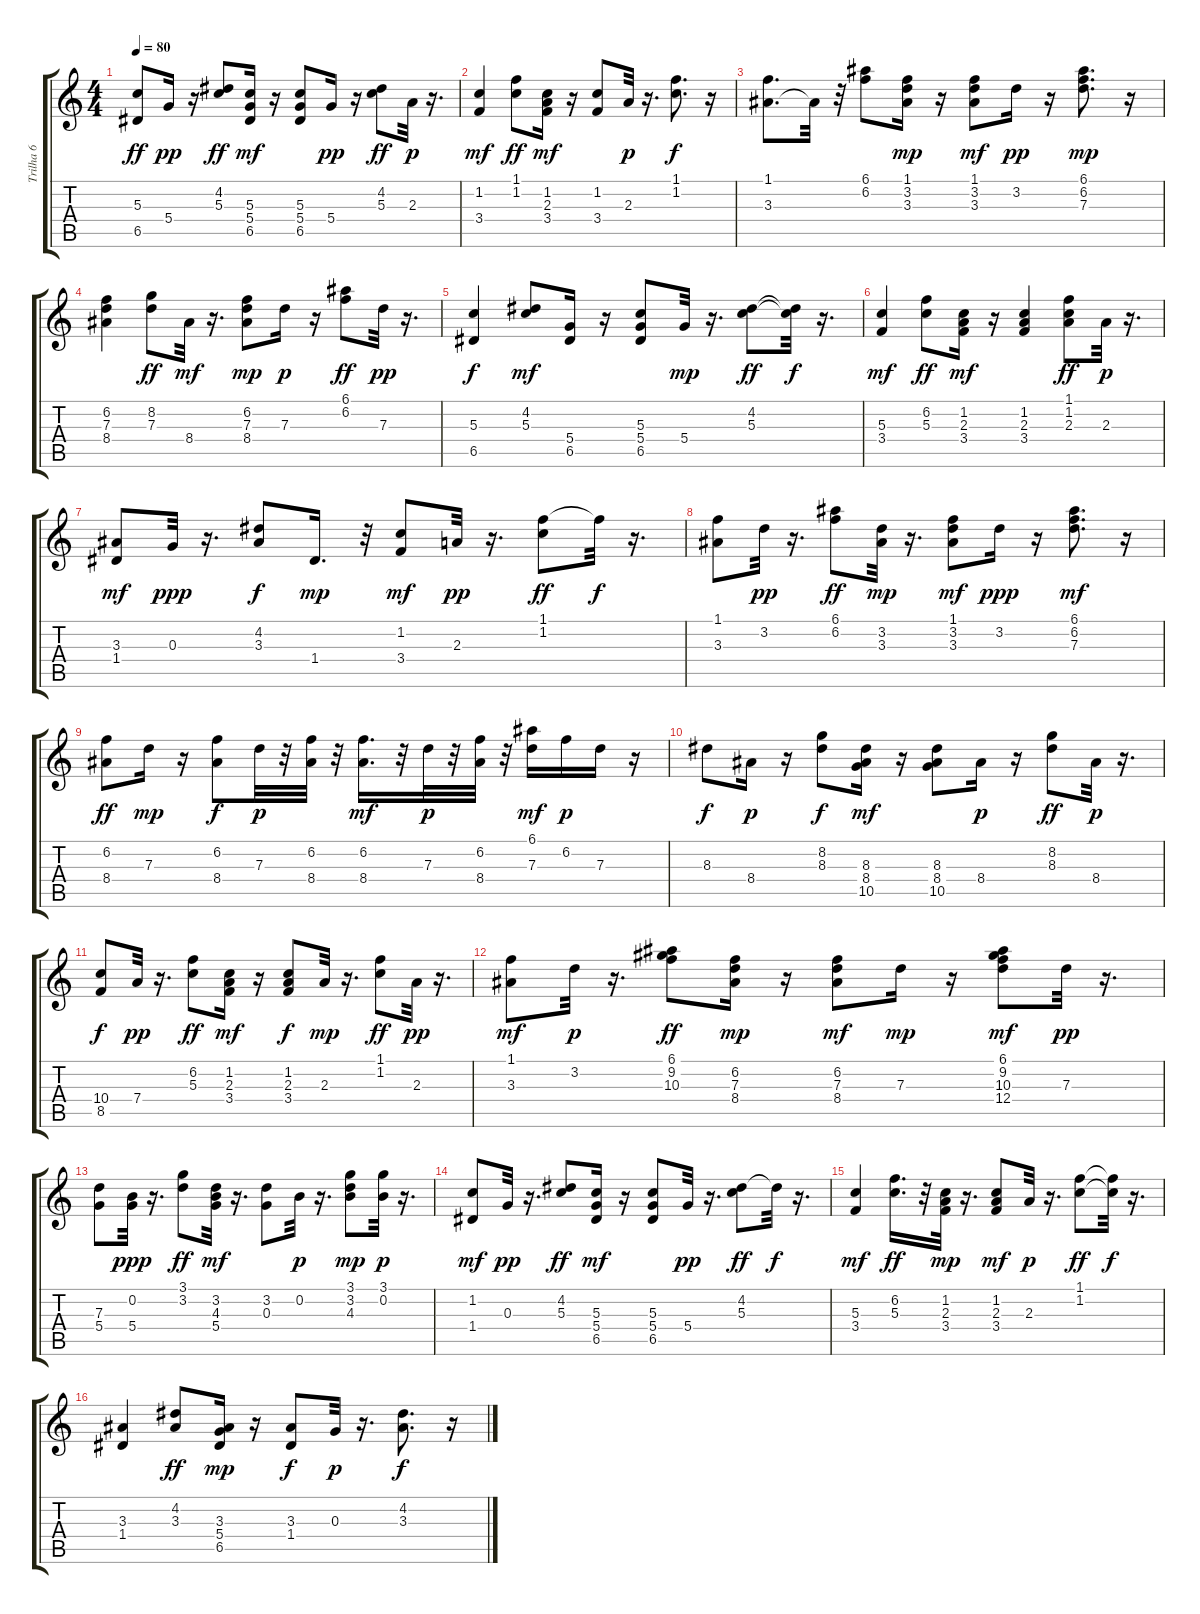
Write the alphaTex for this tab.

\track ("Trilha 6" "Trilha 6") {instrument acousticguitarsteel}
\staff {score tabs}
\tuning (E4 B3 G3 D3 A2 E2) {hide}
\ts (4 4)
\tempo 80
\clef g2
\ks c
(5.3 6.5).8{dy ff} 5.4.16{dy pp} r.16 (4.2 5.3).8{dy ff} (5.3 5.4 6.5).16{dy mf} r.16 (5.3 5.4 6.5).8 5.4.16{dy pp} r.16 (4.2 5.3).8{dy ff} 2.3.32{dy p} r.16{d} |
(1.2 3.4).4{dy mf} (1.1 1.2).8{dy ff} (1.2 2.3 3.4).16{dy mf} r.16 (1.2 3.4).8 2.3.32{dy p} r.16{d} (1.1 1.2).8{d dy f} r.16 |
(1.1 3.3).8{d} 3.3{t}.32 r.32 (6.1 6.2).8 (1.1 3.2 3.3).16{dy mp} r.16 (1.1 3.2 3.3).8{dy mf} 3.2.16{dy pp} r.16 (6.1 6.2 7.3).8{d dy mp} r.16 |
(6.2 7.3 8.4).4 (8.2 7.3).8{dy ff} 8.4.32{dy mf} r.16{d} (6.2 7.3 8.4).8{dy mp} 7.3.16{dy p} r.16 (6.1 6.2).8{dy ff} 7.3.32{dy pp} r.16{d} |
(5.3 6.5).4{dy f} (4.2 5.3).8{dy mf} (5.4 6.5).16 r.16 (5.3 5.4 6.5).8 5.4.32{dy mp} r.16{d} (4.2 5.3).8{dy ff} (4.2{t} 5.3{t}).32{dy f} r.16{d} |
(5.3 3.4).4{dy mf} (6.2 5.3).8{dy ff} (1.2 2.3 3.4).16{dy mf} r.16 (1.2 2.3 3.4).4 (1.1 1.2 2.3).8{dy ff} 2.3.32{dy p} r.16{d} |
(3.3 1.4).8{dy mf} 0.3.32{dy ppp} r.16{d} (4.2 3.3).8{dy f} 1.4.16{d dy mp} r.32 (1.2 3.4).8{dy mf} 2.3.32{dy pp} r.16{d} (1.1 1.2).8{dy ff} 1.1{t}.32{dy f} r.16{d} |
(1.1 3.3).8 3.2.32{dy pp} r.16{d} (6.1 6.2).8{dy ff} (3.2 3.3).32{dy mp} r.16{d} (1.1 3.2 3.3).8{dy mf} 3.2.16{dy ppp} r.16 (6.1 6.2 7.3).8{d dy mf} r.16 |
(6.2 8.4).8{dy ff} 7.3.16{dy mp} r.16 (6.2 8.4).8{dy f} 7.3.32{dy p} r.32 (6.2 8.4).32 r.32 (6.2 8.4).16{d dy mf} r.32 7.3.32{dy p} r.32 (6.2 8.4).32 r.32 (6.1 7.3).16{dy mf} 6.2.16{dy p} 7.3.16 r.16 |
8.3.8{dy f} 8.4.16{dy p} r.16 (8.2 8.3).8{dy f} (8.3 8.4 10.5).16{dy mf} r.16 (8.3 8.4 10.5).8 8.4.16{dy p} r.16 (8.2 8.3).8{dy ff} 8.4.32{dy p} r.16{d} |
(10.4 8.5).8{dy f} 7.4.32{dy pp} r.16{d} (6.2 5.3).8{dy ff} (1.2 2.3 3.4).16{dy mf} r.16 (1.2 2.3 3.4).8{dy f} 2.3.32{dy mp} r.16{d} (1.1 1.2).8{dy ff} 2.3.32{dy pp} r.16{d} |
(1.1 3.3).8{dy mf} 3.2.32{dy p} r.16{d} (6.1 9.2 10.3).8{dy ff} (6.2 7.3 8.4).16{dy mp} r.16 (6.2 7.3 8.4).8{dy mf} 7.3.16{dy mp} r.16 (6.1 9.2 10.3 12.4).8{dy mf} 7.3.32{dy pp} r.16{d} |
(7.3 5.4).8 (0.2 5.4).32{dy ppp} r.16{d} (3.1 3.2).8{dy ff} (3.2 4.3 5.4).32{dy mf} r.16{d} (3.2 0.3).8 0.2.32{dy p} r.16{d} (3.1 3.2 4.3).8{dy mp} (3.1 0.2).32{dy p} r.16{d} |
(1.2 1.4).8{dy mf} 0.3.32{dy pp} r.16{d} (4.2 5.3).8{dy ff} (5.3 5.4 6.5).16{dy mf} r.16 (5.3 5.4 6.5).8 5.4.32{dy pp} r.16{d} (4.2 5.3).8{dy ff} 4.2{t}.32{dy f} r.16{d} |
(5.3 3.4).4{dy mf} (6.2 5.3).16{d dy ff} r.32 (1.2 2.3 3.4).32{dy mp} r.16{d} (1.2 2.3 3.4).8{dy mf} 2.3.32{dy p} r.16{d} (1.1 1.2).8{dy ff} (1.1{t} 1.2{t}).32{dy f} r.16{d} |
(3.3 1.4).4 (4.2 3.3).8{dy ff} (3.3 5.4 6.5).16{dy mp} r.16 (3.3 1.4).8{dy f} 0.3.32{dy p} r.16{d} (4.2 3.3).8{d dy f} r.16
